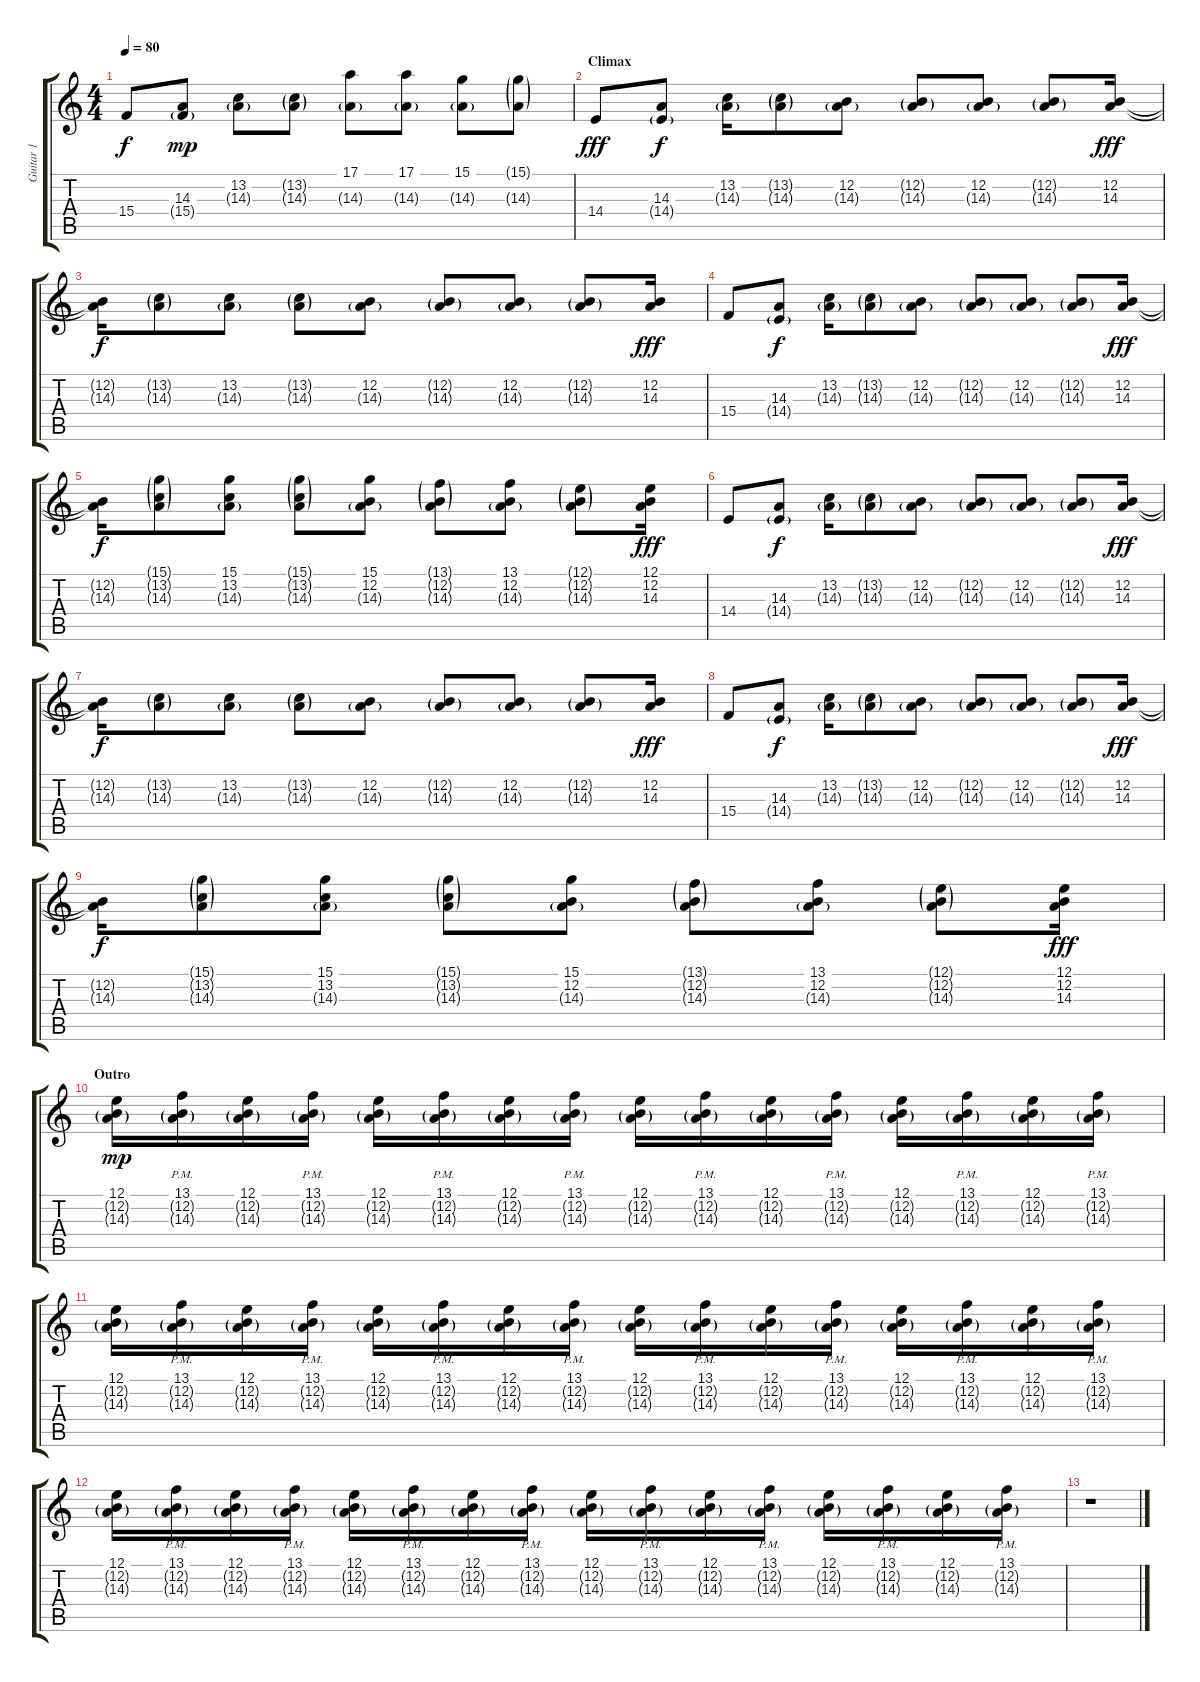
\track ("Guitar 1" "Guitar 1") {instrument brightacousticpiano}
\staff {score tabs}
\tuning (E4 B3 G3 D3 A2 E2) {hide}
\ts (4 4)
\tempo 80
\clef g2
\ks c
15.4.8{dy f} (14.3 15.4{g}).8{dy mp} (13.2 14.3{g}).8 (13.2{g} 14.3{g}).8 (17.1 14.3{g}).8 (17.1 14.3{g}).8 (15.1 14.3{g}).8 (15.1{g} 14.3{g}).8 |
\section ("" "Climax")
14.4.8{dy fff} (14.3 14.4{g}).8{dy f} (13.2 14.3{g}).16 (13.2{g} 14.3{g}).8 (12.2 14.3{g}).8 (12.2{g} 14.3{g}).8 (12.2 14.3{g}).8 (12.2{g} 14.3{g}).8 (12.2 14.3).16{dy fff} |
(12.2{t} 14.3{t}).16{dy f} (13.2{g} 14.3{g}).8 (13.2 14.3{g}).8 (13.2{g} 14.3{g}).8 (12.2 14.3{g}).8 (12.2{g} 14.3{g}).8 (12.2 14.3{g}).8 (12.2{g} 14.3{g}).8 (12.2 14.3).16{dy fff} |
15.4.8 (14.3 14.4{g}).8{dy f} (13.2 14.3{g}).16 (13.2{g} 14.3{g}).8 (12.2 14.3{g}).8 (12.2{g} 14.3{g}).8 (12.2 14.3{g}).8 (12.2{g} 14.3{g}).8 (12.2 14.3).16{dy fff} |
(12.2{t} 14.3{t}).16{dy f} (15.1{g} 13.2{g} 14.3{g}).8 (15.1 13.2 14.3{g}).8 (15.1{g} 13.2{g} 14.3{g}).8 (15.1 12.2 14.3{g}).8 (13.1{g} 12.2{g} 14.3{g}).8 (13.1 12.2 14.3{g}).8 (12.1{g} 12.2{g} 14.3{g}).8 (12.1 12.2 14.3).16{dy fff} |
14.4.8 (14.3 14.4{g}).8{dy f} (13.2 14.3{g}).16 (13.2{g} 14.3{g}).8 (12.2 14.3{g}).8 (12.2{g} 14.3{g}).8 (12.2 14.3{g}).8 (12.2{g} 14.3{g}).8 (12.2 14.3).16{dy fff} |
(12.2{t} 14.3{t}).16{dy f} (13.2{g} 14.3{g}).8 (13.2 14.3{g}).8 (13.2{g} 14.3{g}).8 (12.2 14.3{g}).8 (12.2{g} 14.3{g}).8 (12.2 14.3{g}).8 (12.2{g} 14.3{g}).8 (12.2 14.3).16{dy fff} |
15.4.8 (14.3 14.4{g}).8{dy f} (13.2 14.3{g}).16 (13.2{g} 14.3{g}).8 (12.2 14.3{g}).8 (12.2{g} 14.3{g}).8 (12.2 14.3{g}).8 (12.2{g} 14.3{g}).8 (12.2 14.3).16{dy fff} |
(12.2{t} 14.3{t}).16{dy f} (15.1{g} 13.2{g} 14.3{g}).8 (15.1 13.2 14.3{g}).8 (15.1{g} 13.2{g} 14.3{g}).8 (15.1 12.2 14.3{g}).8 (13.1{g} 12.2{g} 14.3{g}).8 (13.1 12.2 14.3{g}).8 (12.1{g} 12.2{g} 14.3{g}).8 (12.1 12.2 14.3).16{dy fff} |
\section ("" "Outro")
(12.1 12.2{g} 14.3{g}).16{dy mp} (13.1{pm} 12.2{g pm} 14.3{g pm}).16 (12.1 12.2{g} 14.3{g}).16 (13.1{pm} 12.2{g pm} 14.3{g pm}).16 (12.1 12.2{g} 14.3{g}).16 (13.1{pm} 12.2{g pm} 14.3{g pm}).16 (12.1 12.2{g} 14.3{g}).16 (13.1{pm} 12.2{g pm} 14.3{g pm}).16 (12.1 12.2{g} 14.3{g}).16 (13.1{pm} 12.2{g pm} 14.3{g pm}).16 (12.1 12.2{g} 14.3{g}).16 (13.1{pm} 12.2{g pm} 14.3{g pm}).16 (12.1 12.2{g} 14.3{g}).16 (13.1{pm} 12.2{g pm} 14.3{g pm}).16 (12.1 12.2{g} 14.3{g}).16 (13.1{pm} 12.2{g pm} 14.3{g pm}).16 |
(12.1 12.2{g} 14.3{g}).16 (13.1{pm} 12.2{g pm} 14.3{g pm}).16 (12.1 12.2{g} 14.3{g}).16 (13.1{pm} 12.2{g pm} 14.3{g pm}).16 (12.1 12.2{g} 14.3{g}).16 (13.1{pm} 12.2{g pm} 14.3{g pm}).16 (12.1 12.2{g} 14.3{g}).16 (13.1{pm} 12.2{g pm} 14.3{g pm}).16 (12.1 12.2{g} 14.3{g}).16 (13.1{pm} 12.2{g pm} 14.3{g pm}).16 (12.1 12.2{g} 14.3{g}).16 (13.1{pm} 12.2{g pm} 14.3{g pm}).16 (12.1 12.2{g} 14.3{g}).16 (13.1{pm} 12.2{g pm} 14.3{g pm}).16 (12.1 12.2{g} 14.3{g}).16 (13.1{pm} 12.2{g pm} 14.3{g pm}).16 |
(12.1 12.2{g} 14.3{g}).16 (13.1{pm} 12.2{g pm} 14.3{g pm}).16 (12.1 12.2{g} 14.3{g}).16 (13.1{pm} 12.2{g pm} 14.3{g pm}).16 (12.1 12.2{g} 14.3{g}).16 (13.1{pm} 12.2{g pm} 14.3{g pm}).16 (12.1 12.2{g} 14.3{g}).16 (13.1{pm} 12.2{g pm} 14.3{g pm}).16 (12.1 12.2{g} 14.3{g}).16 (13.1{pm} 12.2{g pm} 14.3{g pm}).16 (12.1 12.2{g} 14.3{g}).16 (13.1{pm} 12.2{g pm} 14.3{g pm}).16 (12.1 12.2{g} 14.3{g}).16 (13.1{pm} 12.2{g pm} 14.3{g pm}).16 (12.1 12.2{g} 14.3{g}).16 (13.1{pm} 12.2{g pm} 14.3{g pm}).16 |
r.1
